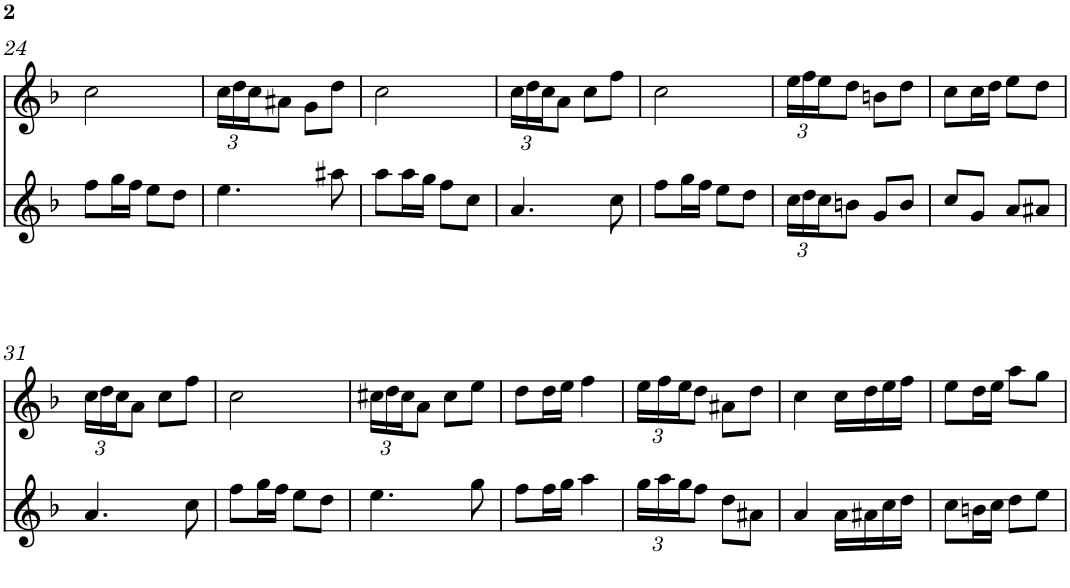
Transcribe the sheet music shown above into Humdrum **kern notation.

**kern	**kern
*part2	*part1
*staff2	*staff1
*I"Gralla 2	*I"Gralla 1
!!LO:PB:g=z
*clefG2	*clefG2
*k[b-]	*k[b-]
*M2/4	*M2/4
=24	=24
8ff\L	2cc\
16gg\L	.
16ff\JJ	.
8ee\L	.
8dd\J	.
=25	=25
*	*Xbrackettup
4.ee\	24cc\LL
.	24dd\
.	24cc\J
.	8a#X\J
.	8g\L
8aa#X\	8dd\J
=26	=26
8aa\L	2cc\
16aa\L	.
16gg\JJ	.
8ff\L	.
8cc\J	.
=27	=27
4.a/	24cc\LL
.	24dd\
.	24cc\J
.	8a\J
.	8cc\L
8cc\	8ff\J
=28	=28
8ff\L	2cc\
16gg\L	.
16ff\JJ	.
8ee\L	.
8dd\J	.
=29	=29
*Xbrackettup	*
24cc\LL	24ee\LL
24dd\	24ff\
24cc\J	24ee\J
8bn\J	8dd\J
8g/L	8bn\L
8b/J	8dd\J
=30	=30
8cc/L	8cc\L
8g/J	16cc\L
.	16dd\JJ
8a/L	8ee\L
8a#X/J	8dd\J
!!LO:LB:g=z
=31	=31
4.a/	24cc\LL
.	24dd\
.	24cc\J
.	8a\J
.	8cc\L
8cc\	8ff\J
=32	=32
8ff\L	2cc\
16gg\L	.
16ff\JJ	.
8ee\L	.
8dd\J	.
=33	=33
4.ee\	24cc#X\LL
.	24dd\
.	24cc#\J
.	8a\J
.	8cc#\L
8gg\	8ee\J
=34	=34
8ff\L	8dd\L
16ff\L	16dd\L
16gg\JJ	16ee\JJ
4aa\	4ff\
=35	=35
24gg\LL	24ee\LL
24aa\	24ff\
24gg\J	24ee\J
8ff\J	8dd\J
8dd\L	8a#X\L
8a#X\J	8dd\J
=36	=36
4a/	4cc\
16a\LL	16cc\LL
16a#X\	16dd\
16cc\	16ee\
16dd\JJ	16ff\JJ
=37	=37
8cc\L	8ee\L
16bn\L	16dd\L
16cc\JJ	16ee\JJ
8dd\L	8aa\L
8ee\J	8gg\J
=	=
*-	*-
